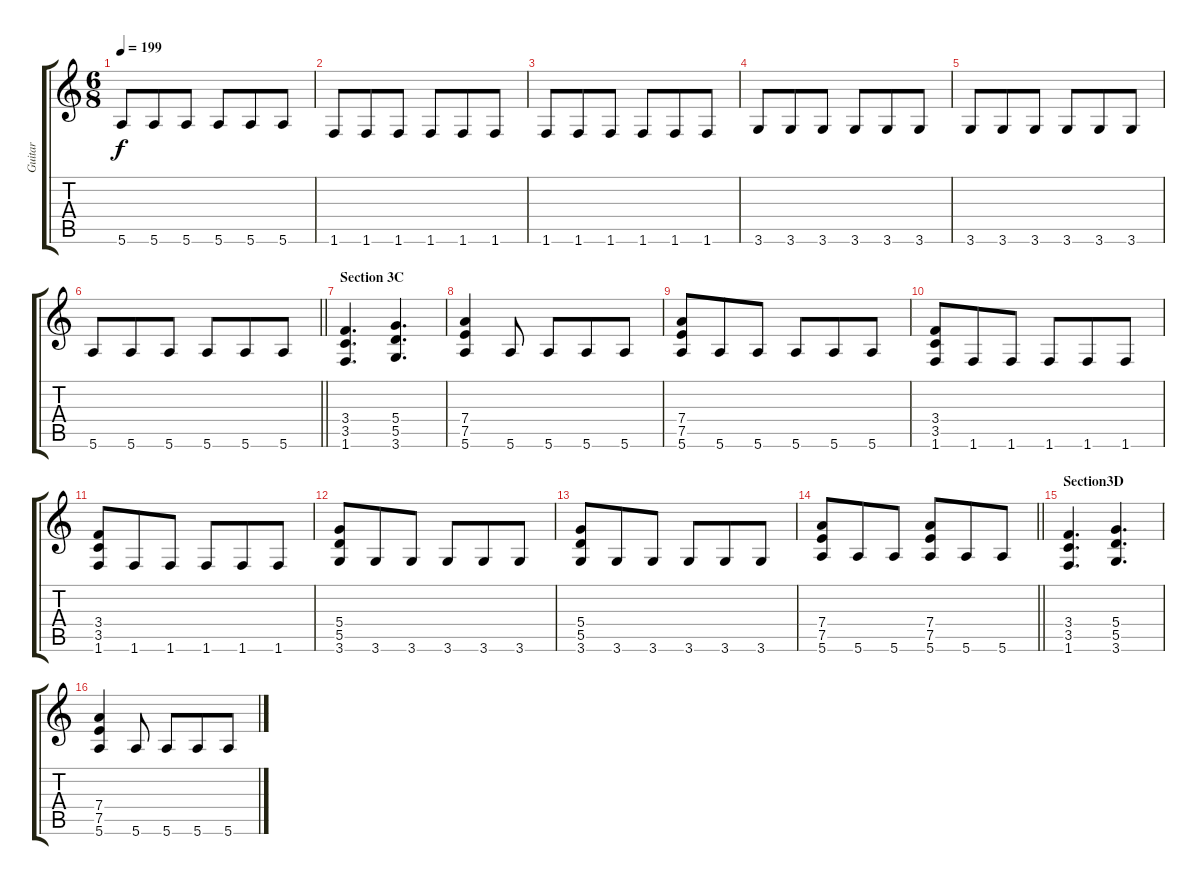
\track ("Guitar" "Guitar") {instrument overdrivenguitar}
\staff {score tabs}
\tuning (E4 B3 G3 D3 A2 E2) {hide}
\ts (6 8)
\tempo 199
\clef g2
\ks c
5.6.8{dy f} 5.6.8 5.6.8 5.6.8 5.6.8 5.6.8 |
1.6.8 1.6.8 1.6.8 1.6.8 1.6.8 1.6.8 |
1.6.8 1.6.8 1.6.8 1.6.8 1.6.8 1.6.8 |
3.6.8 3.6.8 3.6.8 3.6.8 3.6.8 3.6.8 |
3.6.8 3.6.8 3.6.8 3.6.8 3.6.8 3.6.8 |
\barLineRight lightlight
5.6.8 5.6.8 5.6.8 5.6.8 5.6.8 5.6.8 |
\section ("" "Section 3C")
(3.4 3.5 1.6).4{d} (5.4 5.5 3.6).4{d} |
(7.4 7.5 5.6).4 5.6.8 5.6.8 5.6.8 5.6.8 |
(7.4 7.5 5.6).8 5.6.8 5.6.8 5.6.8 5.6.8 5.6.8 |
(3.4 3.5 1.6).8 1.6.8 1.6.8 1.6.8 1.6.8 1.6.8 |
(3.4 3.5 1.6).8 1.6.8 1.6.8 1.6.8 1.6.8 1.6.8 |
(5.4 5.5 3.6).8 3.6.8 3.6.8 3.6.8 3.6.8 3.6.8 |
(5.4 5.5 3.6).8 3.6.8 3.6.8 3.6.8 3.6.8 3.6.8 |
\barLineRight lightlight
(7.4 7.5 5.6).8 5.6.8 5.6.8 (7.4 7.5 5.6).8 5.6.8 5.6.8 |
\section ("" "Section3D")
(3.4 3.5 1.6).4{d} (5.4 5.5 3.6).4{d} |
(7.4 7.5 5.6).4 5.6.8 5.6.8 5.6.8 5.6.8
